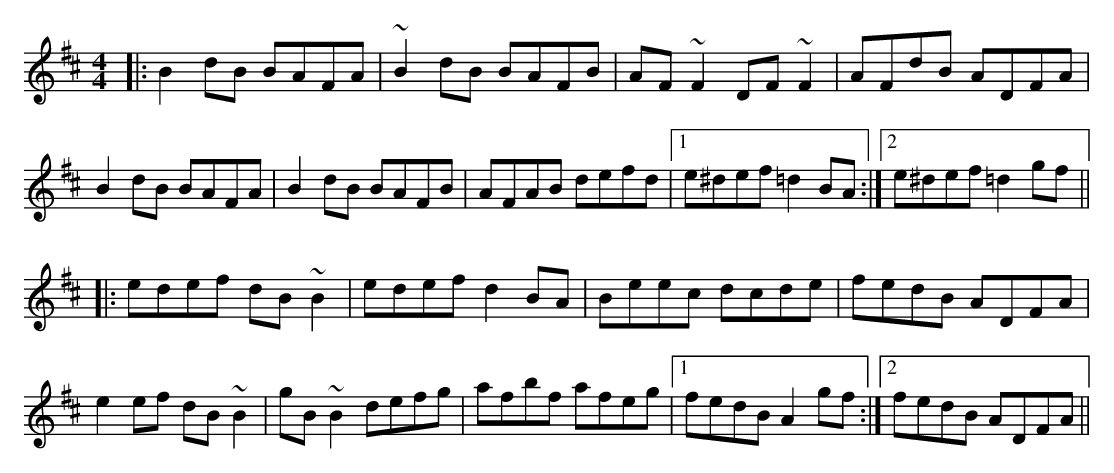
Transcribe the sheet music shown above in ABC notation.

X:1
M:4/4
K:D
|:B2 dB BAFA|~B2 dB BAFB|AF ~F2 DF ~F2|AFdB ADFA|
B2 dB BAFA|B2 dB BAFB|AFAB defd|1 e^def =d2 BA:|2 e^def =d2 gf||
|:edef dB ~B2|edef d2 BA|Beec dcde|fedB ADFA|
e2 ef dB ~B2|gB ~B2 defg|afbf afeg|1 fedB A2 gf:|2 fedB ADFA||
